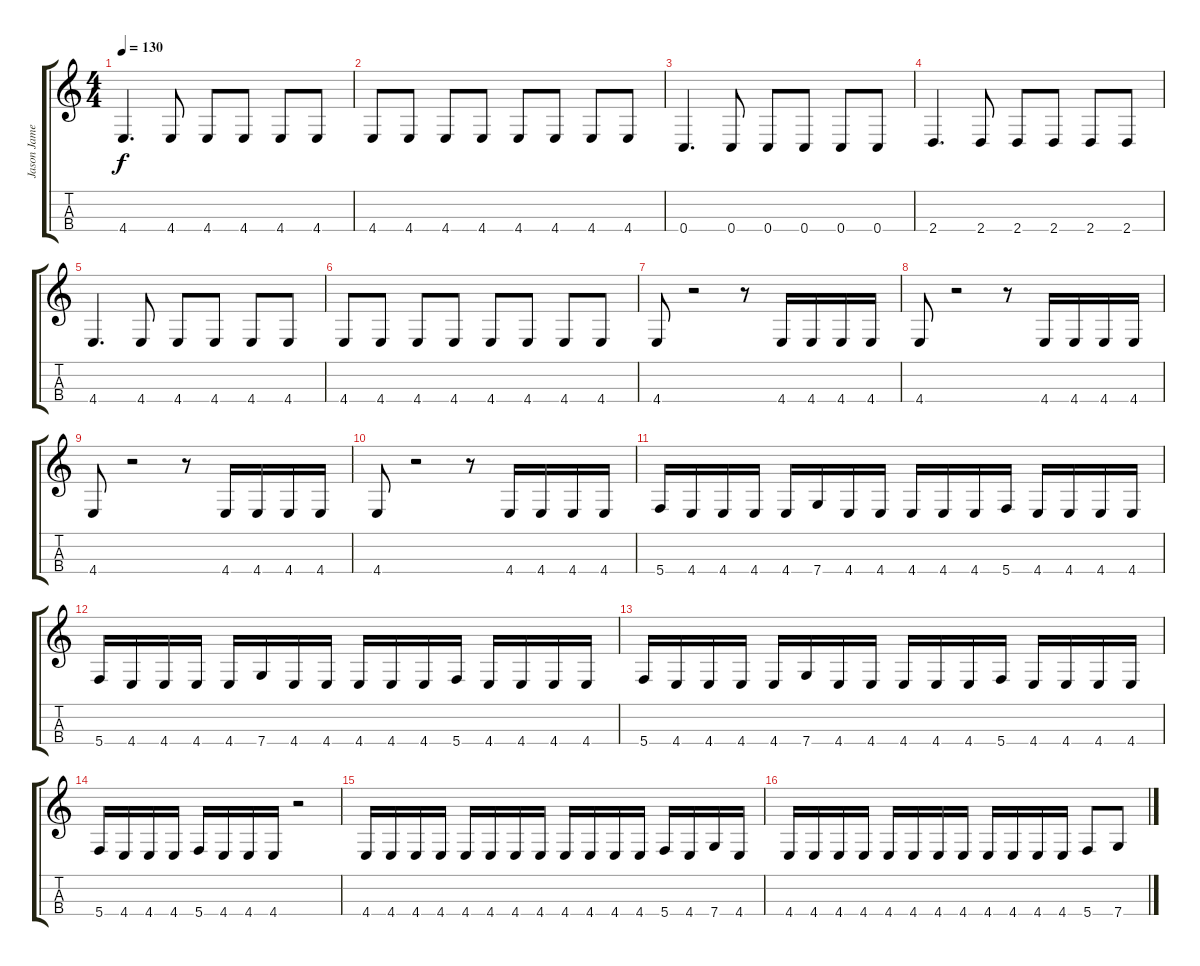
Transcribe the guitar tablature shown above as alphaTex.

\track ("Jason James " "Jason Jame") {instrument electricbasspick}
\staff {score tabs}
\tuning (F3 C3 G2 C2) {hide}
\ts (4 4)
\tempo 130
\clef g2
\ks c
4.4.4{d dy f} 4.4.8 4.4.8 4.4.8 4.4.8 4.4.8 |
4.4.8 4.4.8 4.4.8 4.4.8 4.4.8 4.4.8 4.4.8 4.4.8 |
0.4.4{d} 0.4.8 0.4.8 0.4.8 0.4.8 0.4.8 |
2.4.4{d} 2.4.8 2.4.8 2.4.8 2.4.8 2.4.8 |
4.4.4{d} 4.4.8 4.4.8 4.4.8 4.4.8 4.4.8 |
4.4.8 4.4.8 4.4.8 4.4.8 4.4.8 4.4.8 4.4.8 4.4.8 |
4.4.8 r.2 r.8 4.4.16 4.4.16 4.4.16 4.4.16 |
4.4.8 r.2 r.8 4.4.16 4.4.16 4.4.16 4.4.16 |
4.4.8 r.2 r.8 4.4.16 4.4.16 4.4.16 4.4.16 |
4.4.8 r.2 r.8 4.4.16 4.4.16 4.4.16 4.4.16 |
5.4.16 4.4.16 4.4.16 4.4.16 4.4.16 7.4.16 4.4.16 4.4.16 4.4.16 4.4.16 4.4.16 5.4.16 4.4.16 4.4.16 4.4.16 4.4.16 |
5.4.16 4.4.16 4.4.16 4.4.16 4.4.16 7.4.16 4.4.16 4.4.16 4.4.16 4.4.16 4.4.16 5.4.16 4.4.16 4.4.16 4.4.16 4.4.16 |
5.4.16 4.4.16 4.4.16 4.4.16 4.4.16 7.4.16 4.4.16 4.4.16 4.4.16 4.4.16 4.4.16 5.4.16 4.4.16 4.4.16 4.4.16 4.4.16 |
5.4.16 4.4.16 4.4.16 4.4.16 5.4.16 4.4.16 4.4.16 4.4.16 r.2 |
4.4.16 4.4.16 4.4.16 4.4.16 4.4.16 4.4.16 4.4.16 4.4.16 4.4.16 4.4.16 4.4.16 4.4.16 5.4.16 4.4.16 7.4.16 4.4.16 |
4.4.16 4.4.16 4.4.16 4.4.16 4.4.16 4.4.16 4.4.16 4.4.16 4.4.16 4.4.16 4.4.16 4.4.16 5.4.8 7.4.8
